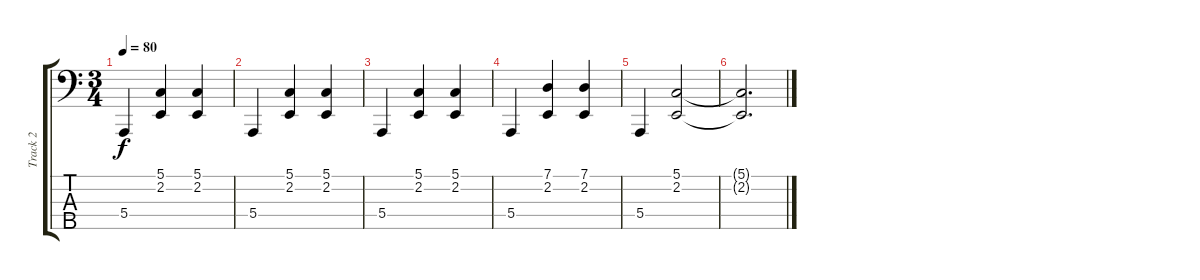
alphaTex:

\track ("Track 2" "Track 2") {instrument acousticgrandpiano}
\staff {score tabs}
\tuning (G2 D2 A1 E1 B0) {hide}
\ts (3 4)
\tempo 80
\clef f4
\ks c
5.4.4{dy f} (5.1 2.2).4 (5.1 2.2).4 |
5.4.4 (5.1 2.2).4 (5.1 2.2).4 |
5.4.4 (5.1 2.2).4 (5.1 2.2).4 |
5.4.4 (7.1 2.2).4 (7.1 2.2).4 |
5.4.4 (5.1 2.2).2 |
(5.1{t} 2.2{t}).2{d}
